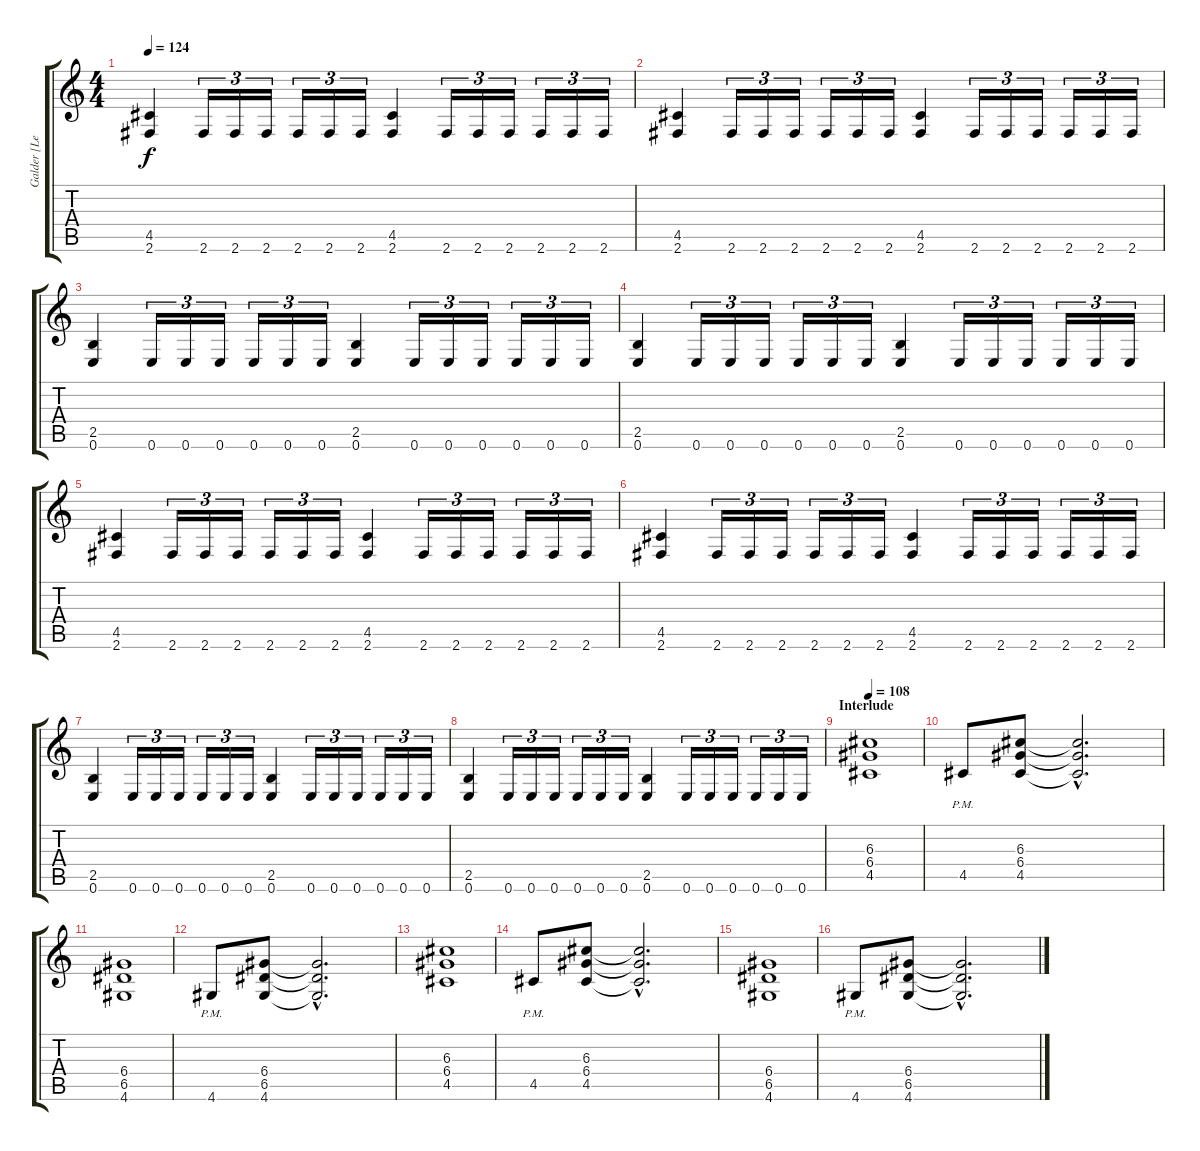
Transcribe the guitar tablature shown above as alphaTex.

\track ("Galder [Lead Guitar]" "Galder [Le") {instrument distortionguitar}
\staff {score tabs}
\tuning (E4 B3 G3 D3 A2 E2) {hide}
\ts (4 4)
\tempo 124
\clef g2
\ks c
(4.5 2.6).4{dy f} 2.6.16{tu (3 2)} 2.6.16{tu (3 2)} 2.6.16{tu (3 2)} 2.6.16{tu (3 2)} 2.6.16{tu (3 2)} 2.6.16{tu (3 2)} (4.5 2.6).4 2.6.16{tu (3 2)} 2.6.16{tu (3 2)} 2.6.16{tu (3 2)} 2.6.16{tu (3 2)} 2.6.16{tu (3 2)} 2.6.16{tu (3 2)} |
(4.5 2.6).4 2.6.16{tu (3 2)} 2.6.16{tu (3 2)} 2.6.16{tu (3 2)} 2.6.16{tu (3 2)} 2.6.16{tu (3 2)} 2.6.16{tu (3 2)} (4.5 2.6).4 2.6.16{tu (3 2)} 2.6.16{tu (3 2)} 2.6.16{tu (3 2)} 2.6.16{tu (3 2)} 2.6.16{tu (3 2)} 2.6.16{tu (3 2)} |
(2.5 0.6).4 0.6.16{tu (3 2)} 0.6.16{tu (3 2)} 0.6.16{tu (3 2)} 0.6.16{tu (3 2)} 0.6.16{tu (3 2)} 0.6.16{tu (3 2)} (2.5 0.6).4 0.6.16{tu (3 2)} 0.6.16{tu (3 2)} 0.6.16{tu (3 2)} 0.6.16{tu (3 2)} 0.6.16{tu (3 2)} 0.6.16{tu (3 2)} |
(2.5 0.6).4 0.6.16{tu (3 2)} 0.6.16{tu (3 2)} 0.6.16{tu (3 2)} 0.6.16{tu (3 2)} 0.6.16{tu (3 2)} 0.6.16{tu (3 2)} (2.5 0.6).4 0.6.16{tu (3 2)} 0.6.16{tu (3 2)} 0.6.16{tu (3 2)} 0.6.16{tu (3 2)} 0.6.16{tu (3 2)} 0.6.16{tu (3 2)} |
(4.5 2.6).4 2.6.16{tu (3 2)} 2.6.16{tu (3 2)} 2.6.16{tu (3 2)} 2.6.16{tu (3 2)} 2.6.16{tu (3 2)} 2.6.16{tu (3 2)} (4.5 2.6).4 2.6.16{tu (3 2)} 2.6.16{tu (3 2)} 2.6.16{tu (3 2)} 2.6.16{tu (3 2)} 2.6.16{tu (3 2)} 2.6.16{tu (3 2)} |
(4.5 2.6).4 2.6.16{tu (3 2)} 2.6.16{tu (3 2)} 2.6.16{tu (3 2)} 2.6.16{tu (3 2)} 2.6.16{tu (3 2)} 2.6.16{tu (3 2)} (4.5 2.6).4 2.6.16{tu (3 2)} 2.6.16{tu (3 2)} 2.6.16{tu (3 2)} 2.6.16{tu (3 2)} 2.6.16{tu (3 2)} 2.6.16{tu (3 2)} |
(2.5 0.6).4 0.6.16{tu (3 2)} 0.6.16{tu (3 2)} 0.6.16{tu (3 2)} 0.6.16{tu (3 2)} 0.6.16{tu (3 2)} 0.6.16{tu (3 2)} (2.5 0.6).4 0.6.16{tu (3 2)} 0.6.16{tu (3 2)} 0.6.16{tu (3 2)} 0.6.16{tu (3 2)} 0.6.16{tu (3 2)} 0.6.16{tu (3 2)} |
(2.5 0.6).4 0.6.16{tu (3 2)} 0.6.16{tu (3 2)} 0.6.16{tu (3 2)} 0.6.16{tu (3 2)} 0.6.16{tu (3 2)} 0.6.16{tu (3 2)} (2.5 0.6).4 0.6.16{tu (3 2)} 0.6.16{tu (3 2)} 0.6.16{tu (3 2)} 0.6.16{tu (3 2)} 0.6.16{tu (3 2)} 0.6.16{tu (3 2)} |
\section ("" "Interlude")
\tempo 108
(6.3 6.4 4.5).1 |
4.5{pm}.8 (6.3 6.4 4.5).8 (6.3{hac t} 6.4{hac t} 4.5{hac t}).2{d} |
(6.4 6.5 4.6).1 |
4.6{pm}.8 (6.4 6.5 4.6).8 (6.4{hac t} 6.5{hac t} 4.6{hac t}).2{d} |
(6.3 6.4 4.5).1 |
4.5{pm}.8 (6.3 6.4 4.5).8 (6.3{hac t} 6.4{hac t} 4.5{hac t}).2{d} |
(6.4 6.5 4.6).1 |
4.6{pm}.8 (6.4 6.5 4.6).8 (6.4{hac t} 6.5{hac t} 4.6{hac t}).2{d}
